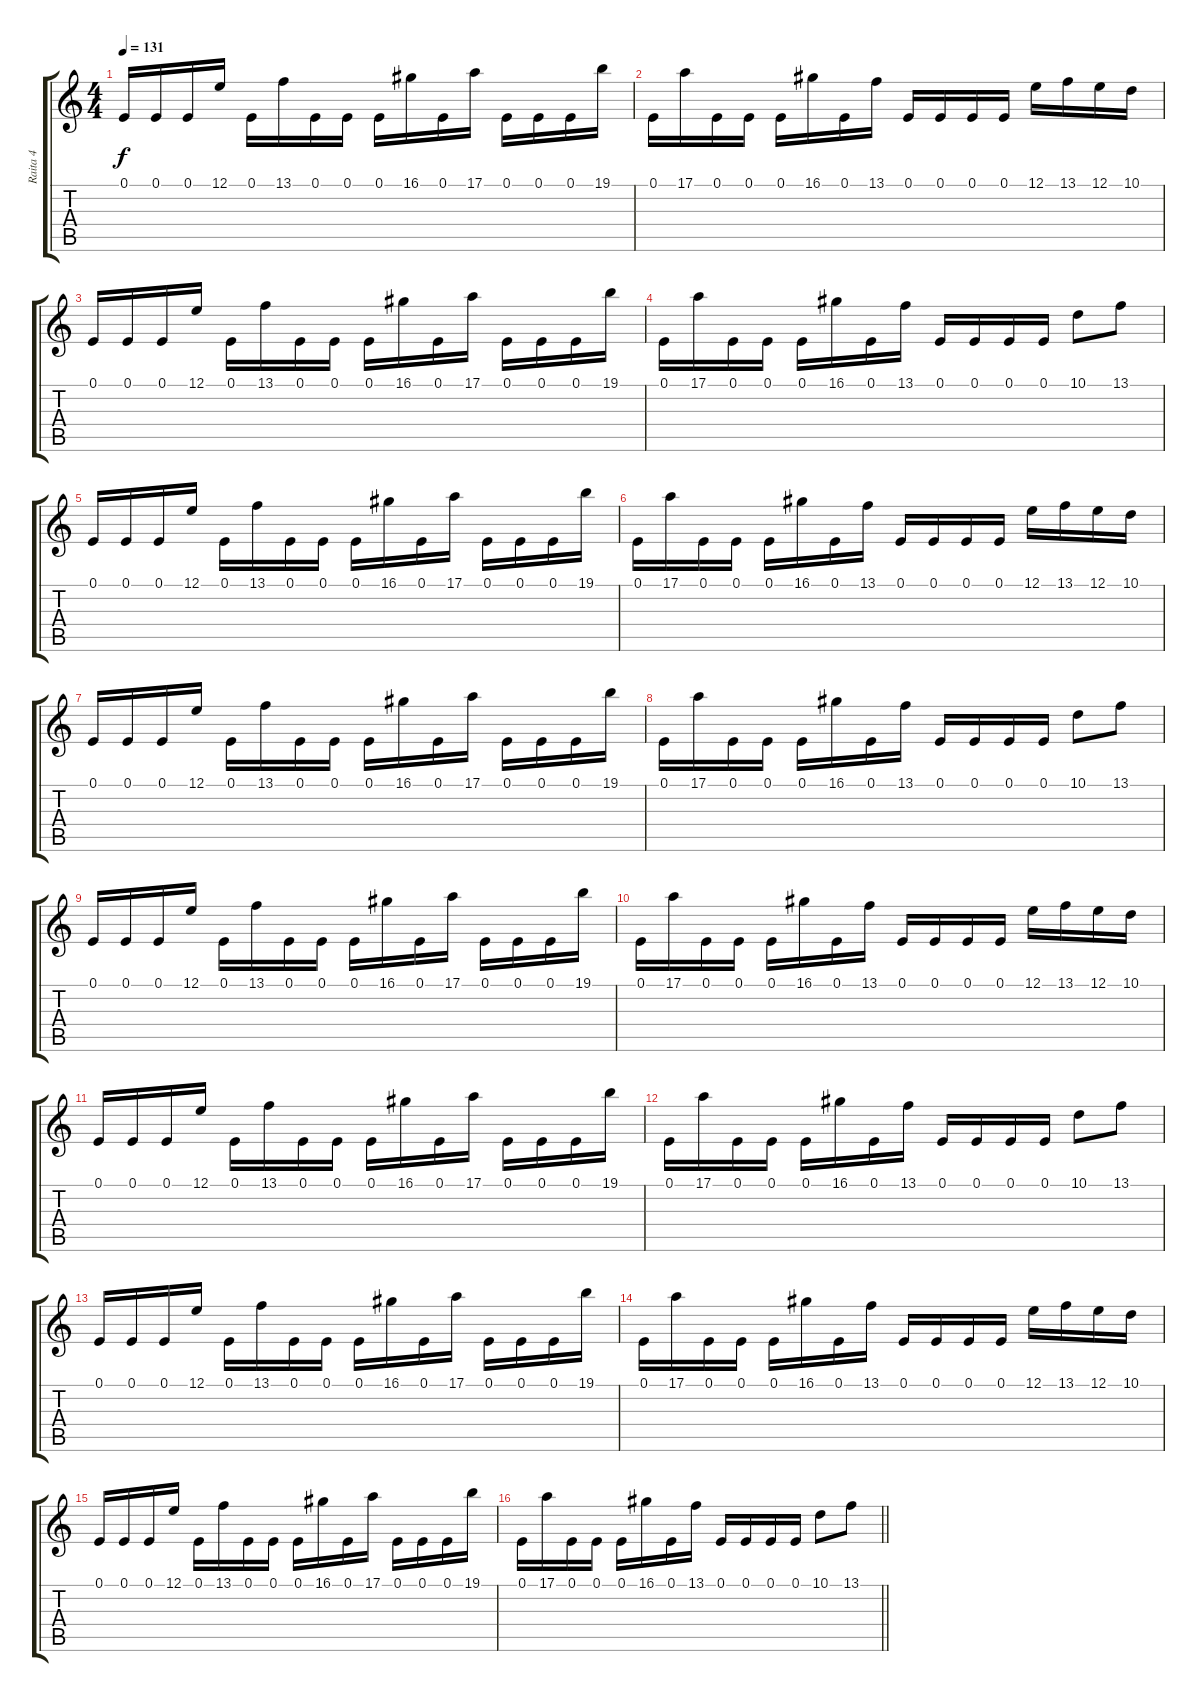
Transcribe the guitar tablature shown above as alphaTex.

\track ("Raita 4" "Raita 4") {instrument stringensemble1}
\staff {score tabs}
\tuning (E4 B3 G3 D3 A2 E2) {hide}
\ts (4 4)
\tempo 131
\clef g2
\ks c
0.1.16{dy f} 0.1.16 0.1.16 12.1.16 0.1.16 13.1.16 0.1.16 0.1.16 0.1.16 16.1.16 0.1.16 17.1.16 0.1.16 0.1.16 0.1.16 19.1.16 |
0.1.16 17.1.16 0.1.16 0.1.16 0.1.16 16.1.16 0.1.16 13.1.16 0.1.16 0.1.16 0.1.16 0.1.16 12.1.16 13.1.16 12.1.16 10.1.16 |
0.1.16 0.1.16 0.1.16 12.1.16 0.1.16 13.1.16 0.1.16 0.1.16 0.1.16 16.1.16 0.1.16 17.1.16 0.1.16 0.1.16 0.1.16 19.1.16 |
0.1.16 17.1.16 0.1.16 0.1.16 0.1.16 16.1.16 0.1.16 13.1.16 0.1.16 0.1.16 0.1.16 0.1.16 10.1.8 13.1.8 |
0.1.16 0.1.16 0.1.16 12.1.16 0.1.16 13.1.16 0.1.16 0.1.16 0.1.16 16.1.16 0.1.16 17.1.16 0.1.16 0.1.16 0.1.16 19.1.16 |
0.1.16 17.1.16 0.1.16 0.1.16 0.1.16 16.1.16 0.1.16 13.1.16 0.1.16 0.1.16 0.1.16 0.1.16 12.1.16 13.1.16 12.1.16 10.1.16 |
0.1.16 0.1.16 0.1.16 12.1.16 0.1.16 13.1.16 0.1.16 0.1.16 0.1.16 16.1.16 0.1.16 17.1.16 0.1.16 0.1.16 0.1.16 19.1.16 |
0.1.16 17.1.16 0.1.16 0.1.16 0.1.16 16.1.16 0.1.16 13.1.16 0.1.16 0.1.16 0.1.16 0.1.16 10.1.8 13.1.8 |
0.1.16 0.1.16 0.1.16 12.1.16 0.1.16 13.1.16 0.1.16 0.1.16 0.1.16 16.1.16 0.1.16 17.1.16 0.1.16 0.1.16 0.1.16 19.1.16 |
0.1.16 17.1.16 0.1.16 0.1.16 0.1.16 16.1.16 0.1.16 13.1.16 0.1.16 0.1.16 0.1.16 0.1.16 12.1.16 13.1.16 12.1.16 10.1.16 |
0.1.16 0.1.16 0.1.16 12.1.16 0.1.16 13.1.16 0.1.16 0.1.16 0.1.16 16.1.16 0.1.16 17.1.16 0.1.16 0.1.16 0.1.16 19.1.16 |
0.1.16 17.1.16 0.1.16 0.1.16 0.1.16 16.1.16 0.1.16 13.1.16 0.1.16 0.1.16 0.1.16 0.1.16 10.1.8 13.1.8 |
0.1.16 0.1.16 0.1.16 12.1.16 0.1.16 13.1.16 0.1.16 0.1.16 0.1.16 16.1.16 0.1.16 17.1.16 0.1.16 0.1.16 0.1.16 19.1.16 |
0.1.16 17.1.16 0.1.16 0.1.16 0.1.16 16.1.16 0.1.16 13.1.16 0.1.16 0.1.16 0.1.16 0.1.16 12.1.16 13.1.16 12.1.16 10.1.16 |
0.1.16 0.1.16 0.1.16 12.1.16 0.1.16 13.1.16 0.1.16 0.1.16 0.1.16 16.1.16 0.1.16 17.1.16 0.1.16 0.1.16 0.1.16 19.1.16 |
\barLineRight lightlight
0.1.16 17.1.16 0.1.16 0.1.16 0.1.16 16.1.16 0.1.16 13.1.16 0.1.16 0.1.16 0.1.16 0.1.16 10.1.8 13.1.8
